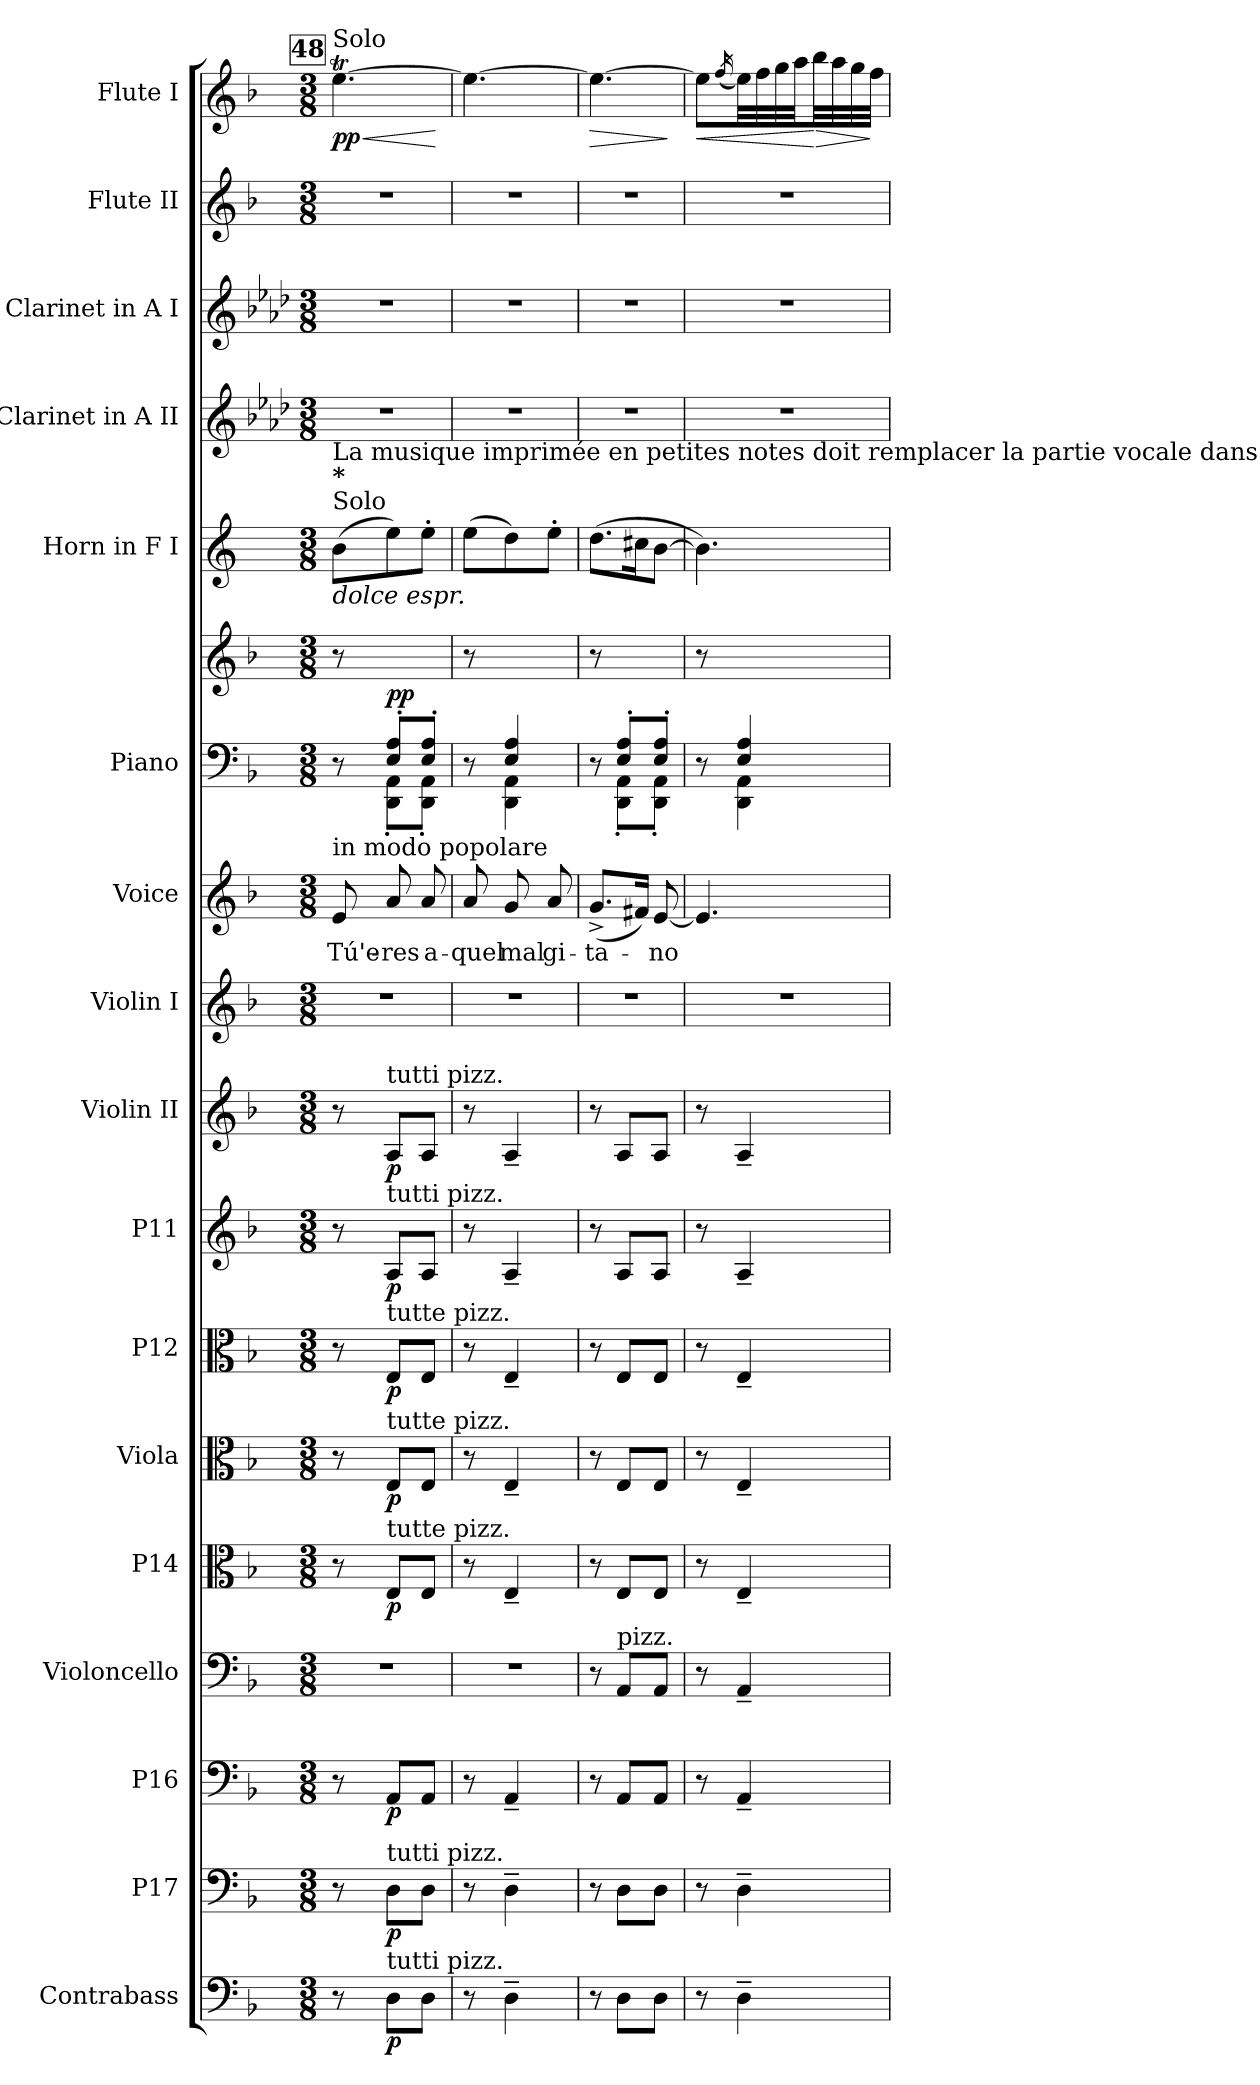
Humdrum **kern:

**kern	**dynam	**kern	**dynam	**kern	**dynam	**kern	**kern	**dynam	**kern	**dynam	**kern	**dynam	**kern	**dynam	**kern	**dynam	**kern	**kern	**text	**kern	**kern	**dynam	**kern	**kern	**kern	**kern	**kern	**dynam
*part17	*part17	*part16	*part16	*part15	*part15	*part14	*part13	*part13	*part12	*part12	*part11	*part11	*part10	*part10	*part9	*part9	*part8	*part7	*part7	*part6	*part6	*part6	*part5	*part4	*part3	*part2	*part1	*part1
*staff18	*staff18	*staff17	*staff17	*staff16	*staff16	*staff15	*staff14	*staff14	*staff13	*staff13	*staff12	*staff12	*staff11	*staff11	*staff10	*staff10	*staff9	*staff8	*staff8	*staff7	*staff6	*staff6/7	*staff5	*staff4	*staff3	*staff2	*staff1	*staff1
*I"Contrabass	*	*I"P17	*	*I"P16	*	*I"Violoncello	*I"P14	*	*I"Viola	*	*I"P12	*	*I"P11	*	*I"Violin II	*	*I"Violin I	*I"Voice	*	*I"Piano	*	*	*I"Horn in F I	*I"Clarinet in A II	*I"Clarinet in A I	*I"Flute II	*I"Flute I	*
*I'Cb.	*	*	*	*	*	*I'Vc.	*	*	*	*	*	*	*	*	*I'Vln. II	*	*I'Vln. I	*I'V.	*	*I'Pno.	*	*	*I'Hn. 1	*	*	*I'Fl. 2	*I'Fl. 1	*
!!LO:PB:g=z
*clefF4	*	*clefF4	*	*clefF4	*	*clefF4	*clefC3	*	*clefC3	*	*clefC3	*	*clefG2	*	*clefG2	*	*clefG2	*clefG2	*	*clefF4	*clefG2	*	*clefG2	*clefG2	*clefG2	*clefG2	*clefG2	*
*ITrd7c12	*	*ITrd7c12	*	*	*	*	*	*	*	*	*	*	*	*	*	*	*	*	*	*	*	*	*ITrd4c7	*ITrd2c3	*ITrd2c3	*	*	*
*k[b-]	*	*k[b-]	*	*k[b-]	*	*k[b-]	*k[b-]	*	*k[b-]	*	*k[b-]	*	*k[b-]	*	*k[b-]	*	*k[b-]	*k[b-]	*	*k[b-]	*k[b-]	*	*k[b-]	*k[b-]	*k[b-]	*k[b-]	*k[b-]	*
*F:	*	*F:	*	*F:	*	*F:	*F:	*	*F:	*	*F:	*	*F:	*	*F:	*	*F:	*F:	*	*F:	*F:	*	*F:	*F:	*F:	*F:	*F:	*
*M3/8	*	*M3/8	*	*M3/8	*	*M3/8	*M3/8	*	*M3/8	*	*M3/8	*	*M3/8	*	*M3/8	*	*M3/8	*M3/8	*	*M3/8	*M3/8	*	*M3/8	*M3/8	*M3/8	*M3/8	*M3/8	*
!!LO:REH:place=s1:B:color=#000000:enc=box:fs=14.284:t=48
=128	=128	=128	=128	=128	=128	=128	=128	=128	=128	=128	=128	=128	=128	=128	=128	=128	=128	=128	=128	=128	=128	=128	=128	=128	=128	=128	=128	=128
!	!	!	!	!	!	!LO:N:vis=1	!	!	!	!	!	!	!	!	!	!	!LO:N:vis=1	!	!	!	!	!	!	!	!	!	!	!
!	!	!	!	!	!	!	!	!	!	!	!	!	!	!	!	!	!	!	!	!	!	!	!	!	!	!	!LO:TX:a:t=Solo	!
!	!	!	!	!	!	!	!	!	!	!	!	!	!	!	!	!	!	!	!	!	!	!	!LO:TX:a:t=Solo	!	!	!	!	!
!	!	!	!	!	!	!	!	!	!	!	!	!	!	!	!	!	!	!	!	!	!	!	!LO:TX:b:i:t=dolce espr.	!	!	!	!	!
!	!	!	!	!	!	!	!	!	!	!	!	!	!	!	!	!	!	!	!	!	!	!	!LO:TX:a:B:t=*	!	!	!	!	!
!	!	!	!	!	!	!	!	!	!	!	!	!	!	!	!	!	!	!	!	!	!	!	!LO:TX:t=La musique imprimée en petites notes doit remplacer la partie vocale dans l'exécution au concert.	!	!	!	!	!
!	!	!	!	!	!	!	!	!	!	!	!	!	!	!	!	!	!	!LO:TX:a:t=in modo popolare	!	!	!	!	!	!	!	!	!	!
!	!	!	!	!	!	!	!	!	!	!	!	!	!	!	!	!	!	!	!LO:LY:b:color=#000000	!	!	!	!	!LO:N:vis=1	!LO:N:vis=1	!LO:N:vis=1	!	!LO:HP:b
*	*	*	*	*	*	*	*	*	*	*	*	*	*	*	*	*	*	*	*	*^	*	*	*	*	*	*	*	*
8r	.	8r	.	8r	.	4.r	8r	.	8r	.	8r	.	8r	.	8r	.	4.r	8ei/	Tú'e-	8r	8ryy	8r	.	(8ei\L	4.r	4.r	4.r	[>4.eeti\	< pp
!	!	!	!	!	!	!	!	!	!	!	!	!	!	!	!LO:TX:a:t=tutti pizz.	!	!	!	!	!	!	!	!	!	!	!	!	!	!
!	!	!	!	!	!	!	!	!	!	!	!	!	!LO:TX:a:t=tutti pizz.	!	!	!	!	!	!	!	!	!	!	!	!	!	!	!	!
!	!	!	!	!	!	!	!	!	!	!	!LO:TX:a:t=tutte pizz.	!	!	!	!	!	!	!	!	!	!	!	!	!	!	!	!	!	!
!	!	!	!	!	!	!	!	!	!LO:TX:a:t=tutte pizz.	!	!	!	!	!	!	!	!	!	!	!	!	!	!	!	!	!	!	!	!
!	!	!	!	!	!	!	!LO:TX:a:t=tutte pizz.	!	!	!	!	!	!	!	!	!	!	!	!	!	!	!	!	!	!	!	!	!	!
!	!	!LO:TX:a:t=tutti pizz.	!	!	!	!	!	!	!	!	!	!	!	!	!	!	!	!	!	!	!	!	!	!	!	!	!	!	!
!LO:TX:a:t=tutti pizz.	!	!	!	!	!	!	!	!	!	!	!	!	!	!	!	!	!	!	!	!	!	!	!	!	!	!	!	!	!
!	!	!	!	!	!	!	!	!	!	!	!	!	!	!	!	!	!	!	!LO:LY:b:color=#000000	!	!	!	!	!	!	!	!	!	!
8DDi\L	p	8DDi\L	p	8AAi/L	p	.	8Ei/L	p	8Ei/L	p	8Ei/L	p	8Ai/L	p	8Ai/L	p	.	8ai/	-res	8Ei/' 8Ai'L	8DDi\' 8AAi'L	4ryy	pp	8ai\)	.	.	.	.	.
!	!	!	!	!	!	!	!	!	!	!	!	!	!	!	!	!	!	!	!LO:LY:b:color=#000000	!	!	!	!	!	!	!	!	!	!
8DDi\J	.	8DDi\J	.	8AAi/J	.	.	8Ei/J	.	8Ei/J	.	8Ei/J	.	8Ai/J	.	8Ai/J	.	.	8ai/	a-	8Ei/' 8Ai'J	8DDi\' 8AAi'J	.	.	8a'i\J	.	.	.	.	.
*	*	*	*	*	*	*	*	*	*	*	*	*	*	*	*	*	*	*	*	*v	*v	*	*	*	*	*	*	*	*
.	.	.	.	.	.	.	.	.	.	.	.	.	.	.	.	.	.	.	.	.	.	.	.	.	.	.	.	[
=129	=129	=129	=129	=129	=129	=129	=129	=129	=129	=129	=129	=129	=129	=129	=129	=129	=129	=129	=129	=129	=129	=129	=129	=129	=129	=129	=129	=129
!	!	!	!	!	!	!LO:N:vis=1	!	!	!	!	!	!	!	!	!	!	!LO:N:vis=1	!	!	!	!	!	!	!	!	!	!	!
!	!	!	!	!	!	!	!	!	!	!	!	!	!	!	!	!	!	!	!LO:LY:b:color=#000000	!	!	!	!	!LO:N:vis=1	!LO:N:vis=1	!LO:N:vis=1	!	!
*	*	*	*	*	*	*	*	*	*	*	*	*	*	*	*	*	*	*	*	*^	*	*	*	*	*	*	*	*
8r	.	8r	.	8r	.	4.r	8r	.	8r	.	8r	.	8r	.	8r	.	4.r	8ai/	-quel	8r	8ryy	8r	.	(8ai\L	4.r	4.r	4.r	4.eei\_>	.
!	!	!	!	!	!	!	!	!	!	!	!	!	!	!	!	!	!	!	!LO:LY:b:color=#000000	!	!	!	!	!	!	!	!	!	!
4DD~i\	.	4DD~i\	.	4AA~i/	.	.	4E~i/	.	4E~i/	.	4E~i/	.	4A~i/	.	4A~i/	.	.	8gi/	mal	4Ei/ 4Ai	4DDi\ 4AAi	4ryy	.	8gi\)	.	.	.	.	.
!	!	!	!	!	!	!	!	!	!	!	!	!	!	!	!	!	!	!	!LO:LY:b:color=#000000	!	!	!	!	!	!	!	!	!	!
.	.	.	.	.	.	.	.	.	.	.	.	.	.	.	.	.	.	8ai/	gi-	.	.	.	.	8a'i\J	.	.	.	.	.
=130	=130	=130	=130	=130	=130	=130	=130	=130	=130	=130	=130	=130	=130	=130	=130	=130	=130	=130	=130	=130	=130	=130	=130	=130	=130	=130	=130	=130	=130
!	!	!	!	!	!	!	!	!	!	!	!	!	!	!	!	!	!LO:N:vis=1	!	!	!	!	!	!	!	!	!	!	!	!
!	!	!	!	!	!	!	!	!	!	!	!	!	!	!	!	!	!	!	!LO:LY:b:color=#000000	!	!	!	!	!	!LO:N:vis=1	!LO:N:vis=1	!LO:N:vis=1	!	!LO:HP:b
8r	.	8r	.	8r	.	8r	8r	.	8r	.	8r	.	8r	.	8r	.	4.r	(8.g^i/L	-ta-	8r	8ryy	8r	.	(8.gi\L	4.r	4.r	4.r	4.eei\_>	>
!	!	!	!	!	!	!LO:TX:a:t=pizz.	!	!	!	!	!	!	!	!	!	!	!	!	!	!	!	!	!	!	!	!	!	!	!
8DDi\L	.	8DDi\L	.	8AAi/L	.	8AAi/L	8Ei/L	.	8Ei/L	.	8Ei/L	.	8Ai/L	.	8Ai/L	.	.	.	.	8Ei/' 8Ai'L	8DDi\' 8AAi'L	4ryy	.	.	.	.	.	.	.
.	.	.	.	.	.	.	.	.	.	.	.	.	.	.	.	.	.	16f#Xi/Jk)	.	.	.	.	.	16f#Xi\k	.	.	.	.	.
!	!	!	!	!	!	!	!	!	!	!	!	!	!	!	!	!	!	!	!LO:LY:b:color=#000000	!	!	!	!	!	!	!	!	!	!
8DDi\J	.	8DDi\J	.	8AAi/J	.	8AAi/J	8Ei/J	.	8Ei/J	.	8Ei/J	.	8Ai/J	.	8Ai/J	.	.	[<8ei/	-no	8Ei/' 8Ai'J	8DDi\' 8AAi'J	.	.	[>8ei\J	.	.	.	.	.
*	*	*	*	*	*	*	*	*	*	*	*	*	*	*	*	*	*	*	*	*v	*v	*	*	*	*	*	*	*	*
.	.	.	.	.	.	.	.	.	.	.	.	.	.	.	.	.	.	.	.	.	.	.	.	.	.	.	.	]
=131	=131	=131	=131	=131	=131	=131	=131	=131	=131	=131	=131	=131	=131	=131	=131	=131	=131	=131	=131	=131	=131	=131	=131	=131	=131	=131	=131	=131
!	!	!	!	!	!	!	!	!	!	!	!	!	!	!	!	!	!LO:N:vis=1	!	!	!	!	!	!	!LO:N:vis=1	!LO:N:vis=1	!LO:N:vis=1	!	!LO:HP:b
*	*	*	*	*	*	*	*	*	*	*	*	*	*	*	*	*	*	*	*	*^	*	*	*	*	*	*	*	*
8r	.	8r	.	8r	.	8r	8r	.	8r	.	8r	.	8r	.	8r	.	4.r	4.ei/]	.	8r	8ryy	8r	.	4.ei\])	4.r	4.r	4.r	8eei\L]	<
.	.	.	.	.	.	.	.	.	.	.	.	.	.	.	.	.	.	.	.	.	.	.	.	.	.	.	.	(16qffi/	.
4DD~i\	.	4DD~i\	.	4AA~i/	.	4AA~i/	4E~i/	.	4E~i/	.	4E~i/	.	4A~i/	.	4A~i/	.	.	.	.	4Ei/ 4Ai	4DDi\ 4AAi	4ryy	.	.	.	.	.	32eei\LL)	.
.	.	.	.	.	.	.	.	.	.	.	.	.	.	.	.	.	.	.	.	.	.	.	.	.	.	.	.	32ffi\	.
.	.	.	.	.	.	.	.	.	.	.	.	.	.	.	.	.	.	.	.	.	.	.	.	.	.	.	.	32ggi\	.
.	.	.	.	.	.	.	.	.	.	.	.	.	.	.	.	.	.	.	.	.	.	.	.	.	.	.	.	32aai\JJ	.
!	!	!	!	!	!	!	!	!	!	!	!	!	!	!	!	!	!	!	!	!	!	!	!	!	!	!	!	!	!LO:HP:n=1:b
.	.	.	.	.	.	.	.	.	.	.	.	.	.	.	.	.	.	.	.	.	.	.	.	.	.	.	.	32bb-i\LL	[ >
.	.	.	.	.	.	.	.	.	.	.	.	.	.	.	.	.	.	.	.	.	.	.	.	.	.	.	.	32aai\	.
.	.	.	.	.	.	.	.	.	.	.	.	.	.	.	.	.	.	.	.	.	.	.	.	.	.	.	.	32ggi\	.
.	.	.	.	.	.	.	.	.	.	.	.	.	.	.	.	.	.	.	.	.	.	.	.	.	.	.	.	32ffi\JJJ	]
*	*	*	*	*	*	*	*	*	*	*	*	*	*	*	*	*	*	*	*	*v	*v	*	*	*	*	*	*	*	*
=	=	=	=	=	=	=	=	=	=	=	=	=	=	=	=	=	=	=	=	=	=	=	=	=	=	=	=	=
*-	*-	*-	*-	*-	*-	*-	*-	*-	*-	*-	*-	*-	*-	*-	*-	*-	*-	*-	*-	*-	*-	*-	*-	*-	*-	*-	*-	*-
